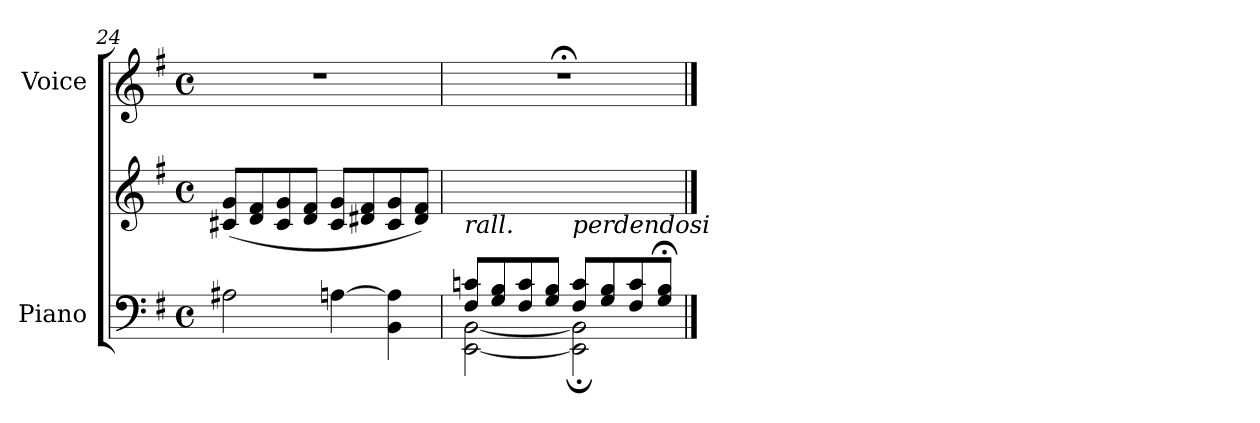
**kern	**kern	**kern
*part2	*part2	*part1
*staff3	*staff2	*staff1
*I"Piano	*	*I"Voice
*I'Pno	*	*
!!LO:LB:g=z
*clefF4	*clefG2	*clefG2
*k[f#]	*k[f#]	*k[f#]
*M4/4	*M4/4	*M4/4
*met(c)	*met(c)	*met(c)
=24	=24	=24
2A#X\	(8c#X/ 8g/L	1r
.	8d/ 8f#/	.
.	8c#/ 8g/	.
.	8d/ 8f#/J	.
[4An\	8c#/ 8g/L	.
.	8d#X/ 8f#/	.
4BB\ 4A\]	8c#/ 8g/	.
.	8d#/ 8f#/J)	.
=25	=25	=25
*^	*	*
!	!	!LO:TX:b:i:t=rall.	!
8F#/ 8cn/L	[2EE\ [<2BB\	2ryy	1r;<
8G/ 8B/	.	.	.
8F#/ 8c/	.	.	.
8G/ 8B/J	.	.	.
!	!	!LO:TX:b:i:t=perdendosi	!
8F#/ 8c/L	2EE\]; 2BB\];	2ryy	.
8G/ 8B/	.	.	.
8F#/ 8c/	.	.	.
8G/;< 8B/;<J	.	.	.
*v	*v	*	*
==	==	==
*-	*-	*-
